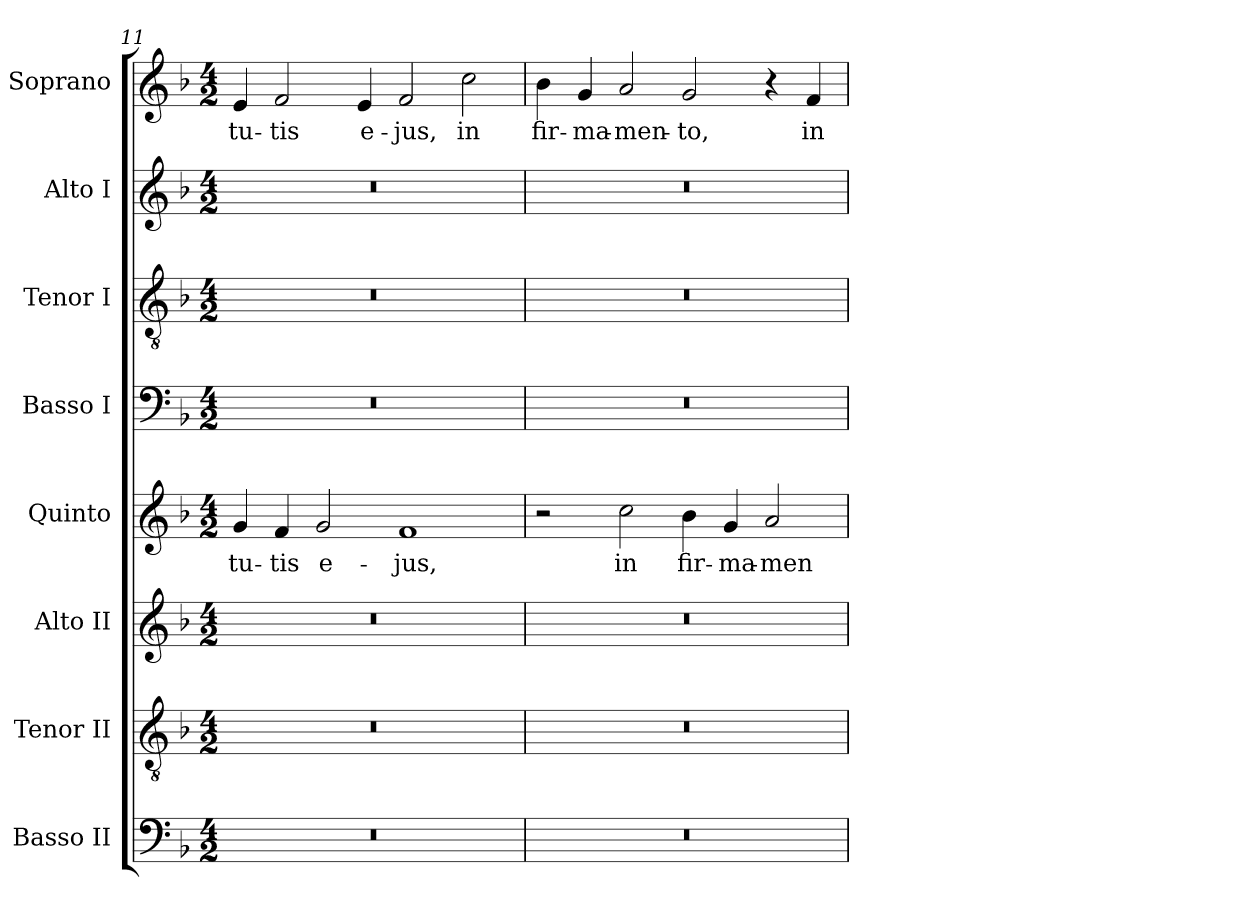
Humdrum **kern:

**kern	**kern	**kern	**kern	**text	**kern	**kern	**kern	**kern	**text
*part8	*part7	*part6	*part5	*part5	*part4	*part3	*part2	*part1	*part1
*staff8	*staff7	*staff6	*staff5	*staff5	*staff4	*staff3	*staff2	*staff1	*staff1
*I"Basso II	*I"Tenor II	*I"Alto II	*I"Quinto	*	*I"Basso I	*I"Tenor I	*I"Alto I	*I"Soprano	*
*I'B. 2	*I'T. 2	*I'A. 2	*I'Q.	*	*I'B. 1	*I'T. 1	*I'A. 1	*I'S.	*
*clefF4	*clefGv2	*clefG2	*clefG2	*	*clefF4	*clefGv2	*clefG2	*clefG2	*
*	*ITrd7c12	*	*	*	*	*ITrd7c12	*	*	*
*k[b-]	*k[b-]	*k[b-]	*k[b-]	*	*k[b-]	*k[b-]	*k[b-]	*k[b-]	*
*F:	*F:	*F:	*F:	*	*F:	*F:	*F:	*F:	*
*M4/2	*M4/2	*M4/2	*M4/2	*	*M4/2	*M4/2	*M4/2	*M4/2	*
=11	=11	=11	=11	=11	=11	=11	=11	=11	=11
!LO:N:vis=1	!LO:N:vis=1	!LO:N:vis=1	!	!	!	!	!	!	!
!	!	!	!	!LO:LY:b:color=#000000	!LO:N:vis=1	!LO:N:vis=1	!LO:N:vis=1	!	!
!	!	!	!	!	!	!	!	!	!LO:LY:b:color=#000000
0r	0r	0r	4gi/	-tu-	0r	0r	0r	4ei/	-tu-
!	!	!	!	!LO:LY:b:color=#000000	!	!	!	!	!
!	!	!	!	!	!	!	!	!	!LO:LY:b:color=#000000
.	.	.	4fi/	-tis	.	.	.	2fi/	-tis
!	!	!	!	!LO:LY:b:color=#000000	!	!	!	!	!
.	.	.	2gi/	e-	.	.	.	.	.
!	!	!	!	!	!	!	!	!	!LO:LY:b:color=#000000
.	.	.	.	.	.	.	.	4ei/	e-
!	!	!	!	!LO:LY:b:color=#000000	!	!	!	!	!
!	!	!	!	!	!	!	!	!	!LO:LY:b:color=#000000
.	.	.	1fi	-jus,	.	.	.	2fi/	-jus,
!	!	!	!	!	!	!	!	!	!LO:LY:b:color=#000000
.	.	.	.	.	.	.	.	2cci\	in
!!LO:LB:g=z
=12	=12	=12	=12	=12	=12	=12	=12	=12	=12
!LO:N:vis=1	!LO:N:vis=1	!LO:N:vis=1	!	!	!LO:N:vis=1	!LO:N:vis=1	!LO:N:vis=1	!	!
!	!	!	!	!	!	!	!	!	!LO:LY:b:color=#000000
0r	0r	0r	2r	.	0r	0r	0r	4b-i\	fir-
!	!	!	!	!	!	!	!	!	!LO:LY:b:color=#000000
.	.	.	.	.	.	.	.	4gi/	-ma-
!	!	!	!	!LO:LY:b:color=#000000	!	!	!	!	!
!	!	!	!	!	!	!	!	!	!LO:LY:b:color=#000000
.	.	.	2cci\	in	.	.	.	2ai/	-men-
!	!	!	!	!LO:LY:b:color=#000000	!	!	!	!	!
!	!	!	!	!	!	!	!	!	!LO:LY:b:color=#000000
.	.	.	4b-i\	fir-	.	.	.	2gi/	-to,
!	!	!	!	!LO:LY:b:color=#000000	!	!	!	!	!
.	.	.	4gi/	-ma-	.	.	.	.	.
!	!	!	!	!LO:LY:b:color=#000000	!	!	!	!	!
.	.	.	2ai/	-men-	.	.	.	4r	.
!	!	!	!	!	!	!	!	!	!LO:LY:b:color=#000000
.	.	.	.	.	.	.	.	4fi/	in
=	=	=	=	=	=	=	=	=	=
*-	*-	*-	*-	*-	*-	*-	*-	*-	*-
